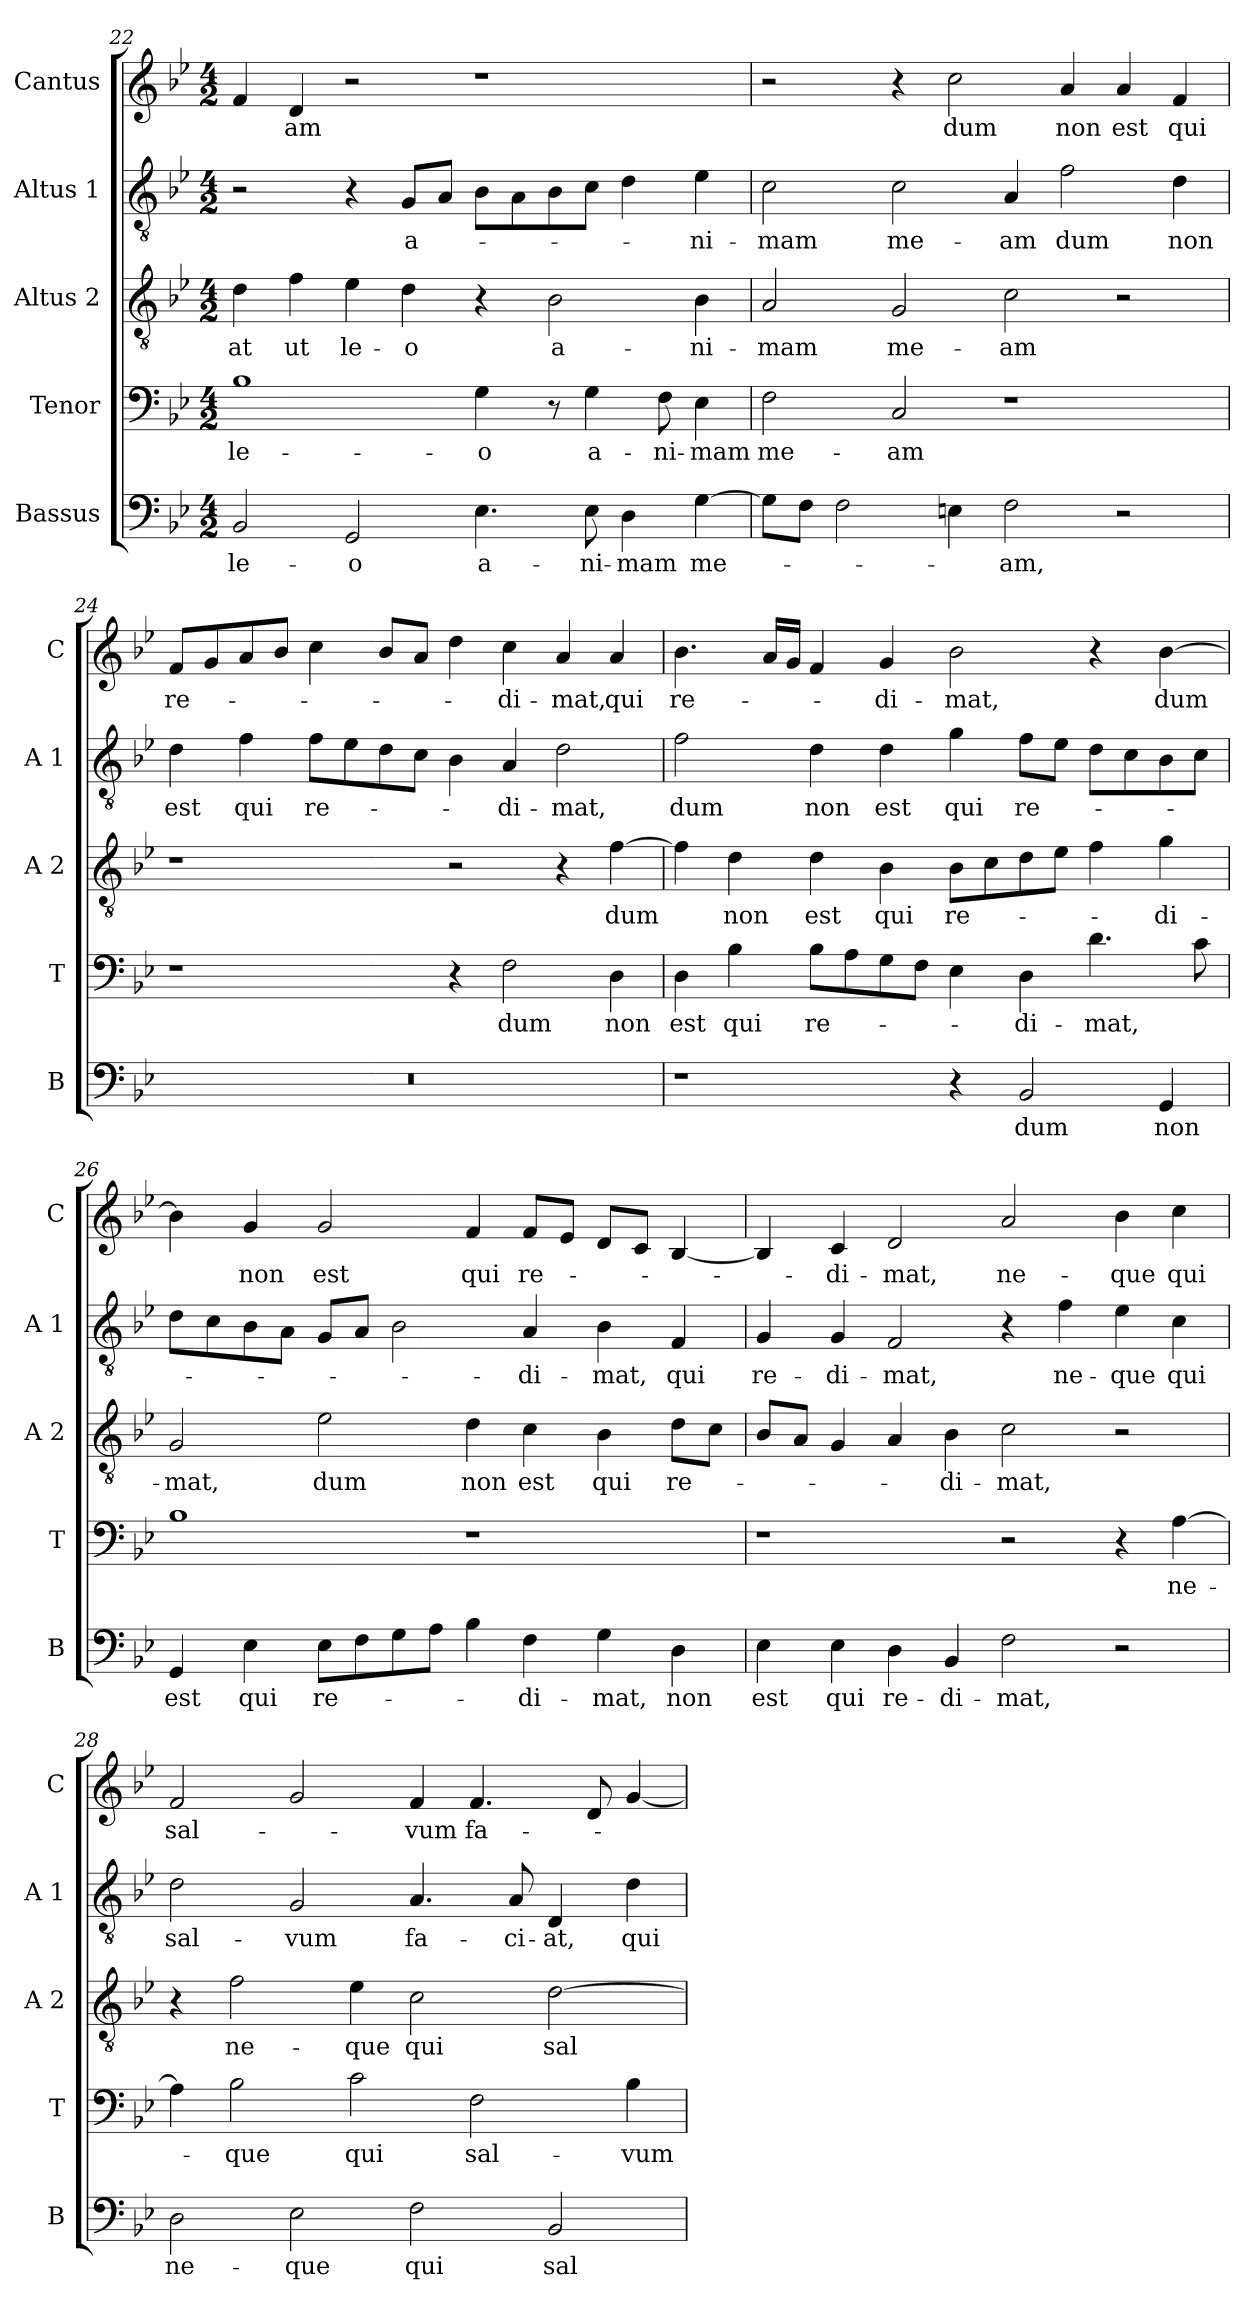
**kern	**text	**kern	**text	**kern	**text	**kern	**text	**kern	**text
*part5	*part5	*part4	*part4	*part3	*part3	*part2	*part2	*part1	*part1
*staff5	*staff5	*staff4	*staff4	*staff3	*staff3	*staff2	*staff2	*staff1	*staff1
*I"Bassus	*	*I"Tenor	*	*I"Altus 2	*	*I"Altus 1	*	*I"Cantus	*
*I'B	*	*I'T	*	*I'A 2	*	*I'A 1	*	*I'C	*
!!LO:LB:g=z
*clefF4	*	*clefF4	*	*clefGv2	*	*clefGv2	*	*clefG2	*
*k[b-e-]	*	*k[b-e-]	*	*k[b-e-]	*	*k[b-e-]	*	*k[b-e-]	*
*B-:	*	*B-:	*	*B-:	*	*B-:	*	*B-:	*
*M4/2	*	*M4/2	*	*M4/2	*	*M4/2	*	*M4/2	*
=22	=22	=22	=22	=22	=22	=22	=22	=22	=22
!	!LO:LY:b	!	!LO:LY:b	!	!LO:LY:b	!	!	!	!
2BB-/	le-	1B-	le-	4d\	-at	2r	.	4f/	.
!	!	!	!	!	!LO:LY:b	!	!	!	!LO:LY:b
.	.	.	.	4f\	ut	.	.	4d/	-am
!	!LO:LY:b	!	!	!	!LO:LY:b	!	!	!	!
2GG/	-o	.	.	4e-\	le-	4r	.	2r	.
!	!	!	!	!	!LO:LY:b	!	!LO:LY:b	!	!
.	.	.	.	4d\	-o	8G/L	a-	.	.
.	.	.	.	.	.	8A/J	.	.	.
!	!LO:LY:b	!	!LO:LY:b	!	!	!	!	!	!
4.E-\	a-	4G\	-o	4r	.	8B-\L	.	1r	.
.	.	.	.	.	.	8A\	.	.	.
!	!	!	!	!	!LO:LY:b	!	!	!	!
.	.	8r	.	2B-\	a-	8B-\	.	.	.
!	!LO:LY:b	!	!LO:LY:b	!	!	!	!	!	!
8E-\	-ni-	4G\	a-	.	.	8c\J	.	.	.
!	!LO:LY:b	!	!	!	!	!	!	!	!
4D\	-mam	.	.	.	.	4d\	.	.	.
!	!	!	!LO:LY:b	!	!	!	!	!	!
.	.	8F\	-ni-	.	.	.	.	.	.
!	!LO:LY:b	!	!LO:LY:b	!	!LO:LY:b	!	!LO:LY:b	!	!
[4G\	me-	4E-\	-mam	4B-\	-ni-	4e-\	-ni-	.	.
=23	=23	=23	=23	=23	=23	=23	=23	=23	=23
!	!	!	!LO:LY:b	!	!LO:LY:b	!	!LO:LY:b	!	!
8G\L]	.	2F\	me-	2A/	-mam	2c\	-mam	2r	.
8F\J	.	.	.	.	.	.	.	.	.
2F\	.	.	.	.	.	.	.	.	.
!	!	!	!LO:LY:b	!	!LO:LY:b	!	!LO:LY:b	!	!
.	.	2C/	-am	2G/	me-	2c\	me-	4r	.
!	!	!	!	!	!	!	!	!	!LO:LY:b
4En\	.	.	.	.	.	.	.	2cc\	dum
!	!LO:LY:b	!	!	!	!LO:LY:b	!	!LO:LY:b	!	!
2F\	-am,	1r	.	2c\	-am	4A/	-am	.	.
!	!	!	!	!	!	!	!LO:LY:b	!	!LO:LY:b
.	.	.	.	.	.	2f\	dum	4a/	non
!	!	!	!	!	!	!	!	!	!LO:LY:b
2r	.	.	.	2r	.	.	.	4a/	est
!	!	!	!	!	!	!	!LO:LY:b	!	!LO:LY:b
.	.	.	.	.	.	4d\	non	4f/	qui
=24	=24	=24	=24	=24	=24	=24	=24	=24	=24
!	!	!	!	!	!	!	!LO:LY:b	!	!LO:LY:b
0r	.	1r	.	1r	.	4d\	est	8f/L	re-
.	.	.	.	.	.	.	.	8g/	.
!	!	!	!	!	!	!	!LO:LY:b	!	!
.	.	.	.	.	.	4f\	qui	8a/	.
.	.	.	.	.	.	.	.	8b-/J	.
!	!	!	!	!	!	!	!LO:LY:b	!	!
.	.	.	.	.	.	8f\L	re-	4cc\	.
.	.	.	.	.	.	8e-\	.	.	.
.	.	.	.	.	.	8d\	.	8b-/L	.
.	.	.	.	.	.	8c\J	.	8a/J	.
.	.	4r	.	2r	.	4B-\	.	4dd\	.
!	!	!	!LO:LY:b	!	!	!	!LO:LY:b	!	!LO:LY:b
.	.	2F\	dum	.	.	4A/	-di-	4cc\	-di-
!	!	!	!	!	!	!	!LO:LY:b	!	!LO:LY:b
.	.	.	.	4r	.	2d\	-mat,	4a/	-mat,
!	!	!	!LO:LY:b	!	!LO:LY:b	!	!	!	!LO:LY:b
.	.	4D\	non	[4f\	dum	.	.	4a/	qui
!!LO:PB:g=z
=25	=25	=25	=25	=25	=25	=25	=25	=25	=25
!	!	!	!LO:LY:b	!	!	!	!LO:LY:b	!	!LO:LY:b
1r	.	4D\	est	4f\]	.	2f\	dum	4.b-\	re-
!	!	!	!LO:LY:b	!	!LO:LY:b	!	!	!	!
.	.	4B-\	qui	4d\	non	.	.	.	.
.	.	.	.	.	.	.	.	16a/LL	.
.	.	.	.	.	.	.	.	16g/JJ	.
!	!	!	!LO:LY:b	!	!LO:LY:b	!	!LO:LY:b	!	!
.	.	8B-\L	re-	4d\	est	4d\	non	4f/	.
.	.	8A\	.	.	.	.	.	.	.
!	!	!	!	!	!LO:LY:b	!	!LO:LY:b	!	!LO:LY:b
.	.	8G\	.	4B-\	qui	4d\	est	4g/	-di-
.	.	8F\J	.	.	.	.	.	.	.
!	!	!	!	!	!LO:LY:b	!	!LO:LY:b	!	!LO:LY:b
4r	.	4E-\	.	8B-\L	re-	4g\	qui	2b-\	-mat,
.	.	.	.	8c\	.	.	.	.	.
!	!LO:LY:b	!	!LO:LY:b	!	!	!	!LO:LY:b	!	!
2BB-/	dum	4D\	-di-	8d\	.	8f\L	re-	.	.
.	.	.	.	8e-\J	.	8e-\J	.	.	.
!	!	!	!LO:LY:b	!	!	!	!	!	!
.	.	4.d\	-mat,	4f\	.	8d\L	.	4r	.
.	.	.	.	.	.	8c\	.	.	.
!	!LO:LY:b	!	!	!	!LO:LY:b	!	!	!	!LO:LY:b
4GG/	non	.	.	4g\	-di-	8B-\	.	[4b-\	dum
.	.	8c\	.	.	.	8c\J	.	.	.
=26	=26	=26	=26	=26	=26	=26	=26	=26	=26
!	!LO:LY:b	!	!	!	!LO:LY:b	!	!	!	!
4GG/	est	1B-	.	2G/	-mat,	8d\L	.	4b-\]	.
.	.	.	.	.	.	8c\	.	.	.
!	!LO:LY:b	!	!	!	!	!	!	!	!LO:LY:b
4E-\	qui	.	.	.	.	8B-\	.	4g/	non
.	.	.	.	.	.	8A\J	.	.	.
!	!LO:LY:b	!	!	!	!LO:LY:b	!	!	!	!LO:LY:b
8E-\L	re-	.	.	2e-\	dum	8G/L	.	2g/	est
8F\	.	.	.	.	.	8A/J	.	.	.
8G\	.	.	.	.	.	2B-\	.	.	.
8A\J	.	.	.	.	.	.	.	.	.
!	!	!	!	!	!LO:LY:b	!	!	!	!LO:LY:b
4B-\	.	1r	.	4d\	non	.	.	4f/	qui
!	!LO:LY:b	!	!	!	!LO:LY:b	!	!LO:LY:b	!	!LO:LY:b
4F\	-di-	.	.	4c\	est	4A/	-di-	8f/L	re-
.	.	.	.	.	.	.	.	8e-/J	.
!	!LO:LY:b	!	!	!	!LO:LY:b	!	!LO:LY:b	!	!
4G\	-mat,	.	.	4B-\	qui	4B-\	-mat,	8d/L	.
.	.	.	.	.	.	.	.	8c/J	.
!	!LO:LY:b	!	!	!	!LO:LY:b	!	!LO:LY:b	!	!
4D\	non	.	.	8d\L	re-	4F/	qui	[4B-/	.
.	.	.	.	8c\J	.	.	.	.	.
=27	=27	=27	=27	=27	=27	=27	=27	=27	=27
!	!LO:LY:b	!	!	!	!	!	!LO:LY:b	!	!
4E-\	est	1r	.	8B-/L	.	4G/	re-	4B-/]	.
.	.	.	.	8A/J	.	.	.	.	.
!	!LO:LY:b	!	!	!	!	!	!LO:LY:b	!	!LO:LY:b
4E-\	qui	.	.	4G/	.	4G/	-di-	4c/	-di-
!	!LO:LY:b	!	!	!	!	!	!LO:LY:b	!	!LO:LY:b
4D\	re-	.	.	4A/	.	2F/	-mat,	2d/	-mat,
!	!LO:LY:b	!	!	!	!LO:LY:b	!	!	!	!
4BB-/	-di-	.	.	4B-\	-di-	.	.	.	.
!	!LO:LY:b	!	!	!	!LO:LY:b	!	!	!	!LO:LY:b
2F\	-mat,	2r	.	2c\	-mat,	4r	.	2a/	ne-
!	!	!	!	!	!	!	!LO:LY:b	!	!
.	.	.	.	.	.	4f\	ne-	.	.
!	!	!	!	!	!	!	!LO:LY:b	!	!LO:LY:b
2r	.	4r	.	2r	.	4e-\	-que	4b-\	-que
!	!	!	!LO:LY:b	!	!	!	!LO:LY:b	!	!LO:LY:b
.	.	[4A\	ne-	.	.	4c\	qui	4cc\	qui
!!LO:LB:g=z
=28	=28	=28	=28	=28	=28	=28	=28	=28	=28
!	!LO:LY:b	!	!	!	!	!	!LO:LY:b	!	!LO:LY:b
2D\	ne-	4A\]	.	4r	.	2d\	sal-	2f/	sal-
!	!	!	!LO:LY:b	!	!LO:LY:b	!	!	!	!
.	.	2B-\	-que	2f\	ne-	.	.	.	.
!	!LO:LY:b	!	!	!	!	!	!LO:LY:b	!	!
2E-\	-que	.	.	.	.	2G/	-vum	2g/	.
!	!	!	!LO:LY:b	!	!LO:LY:b	!	!	!	!
.	.	2c\	qui	4e-\	-que	.	.	.	.
!	!LO:LY:b	!	!	!	!LO:LY:b	!	!LO:LY:b	!	!LO:LY:b
2F\	qui	.	.	2c\	qui	4.A/	fa-	4f/	-vum
!	!	!	!LO:LY:b	!	!	!	!	!	!LO:LY:b
.	.	2F\	sal-	.	.	.	.	4.f/	fa-
!	!	!	!	!	!	!	!LO:LY:b	!	!
.	.	.	.	.	.	8A/	-ci-	.	.
!	!LO:LY:b	!	!	!	!LO:LY:b	!	!LO:LY:b	!	!
2BB-/	sal-	.	.	[2d\	sal-	4D/	-at,	.	.
.	.	.	.	.	.	.	.	8d/	.
!	!	!	!LO:LY:b	!	!	!	!LO:LY:b	!	!
.	.	4B-\	-vum	.	.	4d\	qui	[4g/	.
=	=	=	=	=	=	=	=	=	=
*-	*-	*-	*-	*-	*-	*-	*-	*-	*-
